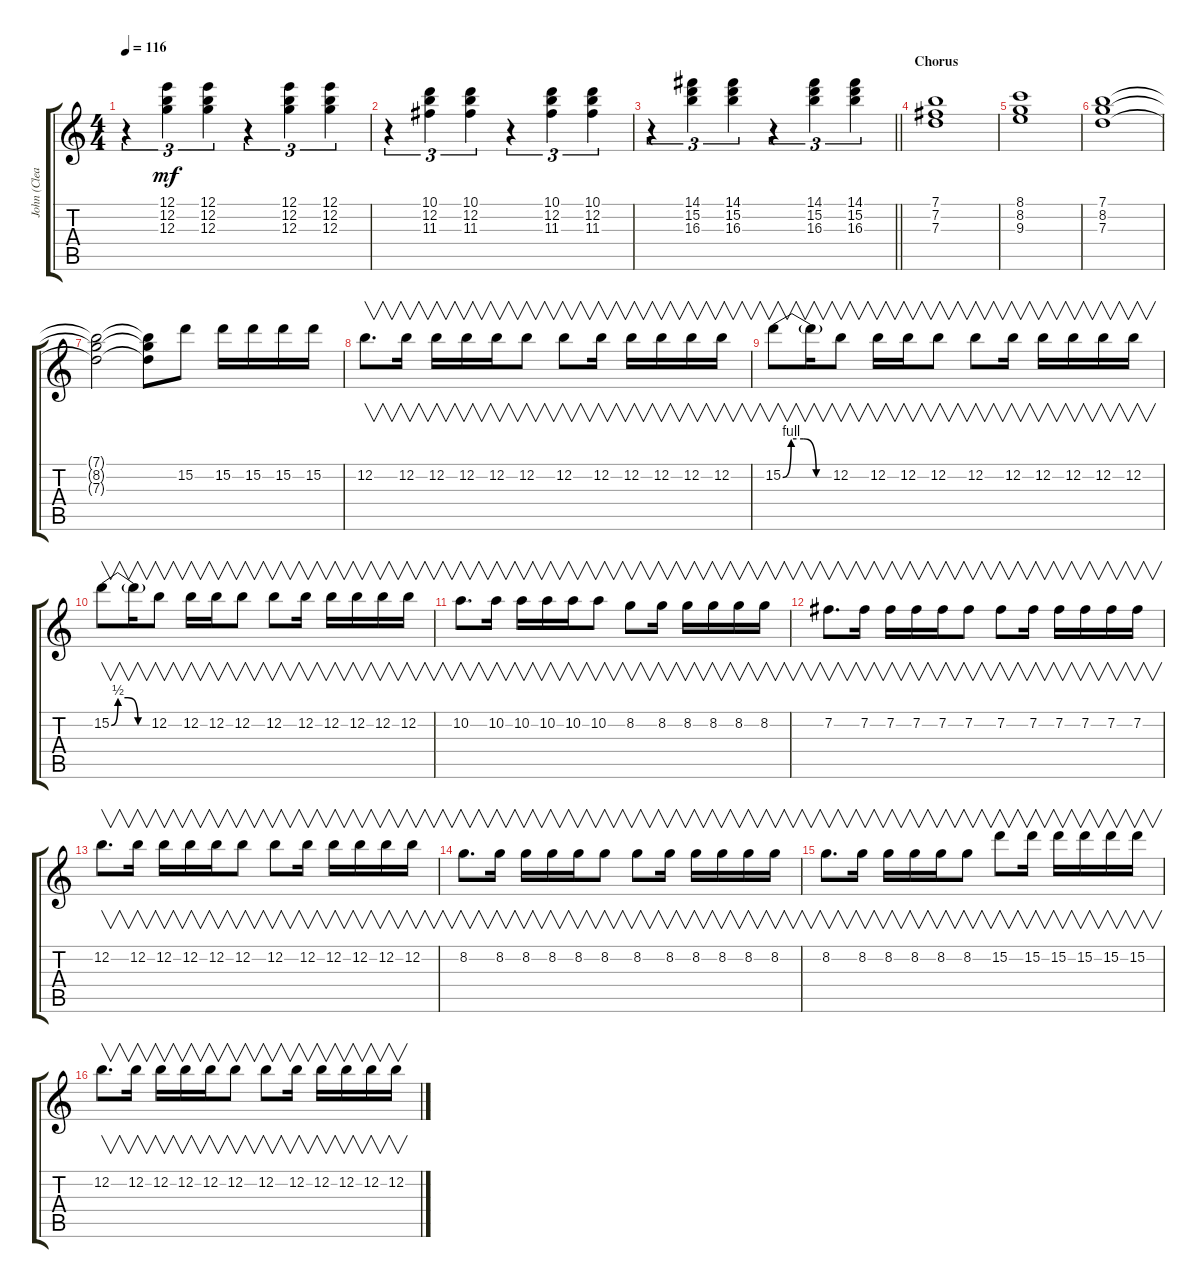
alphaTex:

\track ("John (Clean 2)" "John (Clea") {instrument electricguitarclean}
\staff {score tabs}
\tuning (E4 B3 G3 D3 A2 E2) {hide}
\ts (4 4)
\tempo 116
\clef g2
\ks c
r.4{tu (3 2) dy mf} (12.1 12.2 12.3).4{tu (3 2)} (12.1 12.2 12.3).4{tu (3 2)} r.4{tu (3 2)} (12.1 12.2 12.3).4{tu (3 2)} (12.1 12.2 12.3).4{tu (3 2)} |
r.4{tu (3 2)} (10.1 12.2 11.3).4{tu (3 2)} (10.1 12.2 11.3).4{tu (3 2)} r.4{tu (3 2)} (10.1 12.2 11.3).4{tu (3 2)} (10.1 12.2 11.3).4{tu (3 2)} |
\barLineRight lightlight
r.4{tu (3 2)} (14.1 15.2 16.3).4{tu (3 2)} (14.1 15.2 16.3).4{tu (3 2)} r.4{tu (3 2)} (14.1 15.2 16.3).4{tu (3 2)} (14.1 15.2 16.3).4{tu (3 2)} |
\section ("" "Chorus")
(7.1 7.2 7.3).1 |
(8.1 8.2 9.3).1 |
(7.1 8.2 7.3).1 |
(7.1{t} 8.2{t} 7.3{t}).2 (7.1{t} 8.2{t} 7.3{t}).8 15.2.8 15.2.16 15.2.16 15.2.16 15.2.16 |
12.2.8{v d} 12.2.16{v} 12.2.16{v} 12.2.16{v} 12.2.16{v} 12.2.8{v} 12.2.8{v} 12.2.16{v} 12.2.16{v} 12.2.16{v} 12.2.16{v} 12.2.16{v} |
15.2{be (custom 0 0 10 4 25 4 40 0 60 0)}.8{v} 15.2{t}.16{v} 12.2.8{v} 12.2.16{v} 12.2.16{v} 12.2.8{v} 12.2.8{v} 12.2.16{v} 12.2.16{v} 12.2.16{v} 12.2.16{v} 12.2.16{v} |
15.2{be (custom 0 0 10 2 25 2 40 0 60 0)}.8{v} 15.2{t}.16{v} 12.2.8{v} 12.2.16{v} 12.2.16{v} 12.2.8{v} 12.2.8{v} 12.2.16{v} 12.2.16{v} 12.2.16{v} 12.2.16{v} 12.2.16{v} |
10.2.8{v d} 10.2.16{v} 10.2.16{v} 10.2.16{v} 10.2.16{v} 10.2.8{v} 8.2.8{v} 8.2.16{v} 8.2.16{v} 8.2.16{v} 8.2.16{v} 8.2.16{v} |
7.2.8{v d} 7.2.16{v} 7.2.16{v} 7.2.16{v} 7.2.16{v} 7.2.8{v} 7.2.8{v} 7.2.16{v} 7.2.16{v} 7.2.16{v} 7.2.16{v} 7.2.16{v} |
12.2.8{v d} 12.2.16{v} 12.2.16{v} 12.2.16{v} 12.2.16{v} 12.2.8{v} 12.2.8{v} 12.2.16{v} 12.2.16{v} 12.2.16{v} 12.2.16{v} 12.2.16{v} |
8.2.8{v d} 8.2.16{v} 8.2.16{v} 8.2.16{v} 8.2.16{v} 8.2.8{v} 8.2.8{v} 8.2.16{v} 8.2.16{v} 8.2.16{v} 8.2.16{v} 8.2.16{v} |
8.2.8{v d} 8.2.16{v} 8.2.16{v} 8.2.16{v} 8.2.16{v} 8.2.8{v} 15.2.8{v} 15.2.16{v} 15.2.16{v} 15.2.16{v} 15.2.16{v} 15.2.16{v} |
12.2.8{v d} 12.2.16{v} 12.2.16{v} 12.2.16{v} 12.2.16{v} 12.2.8{v} 12.2.8{v} 12.2.16{v} 12.2.16{v} 12.2.16{v} 12.2.16{v} 12.2.16{v}
